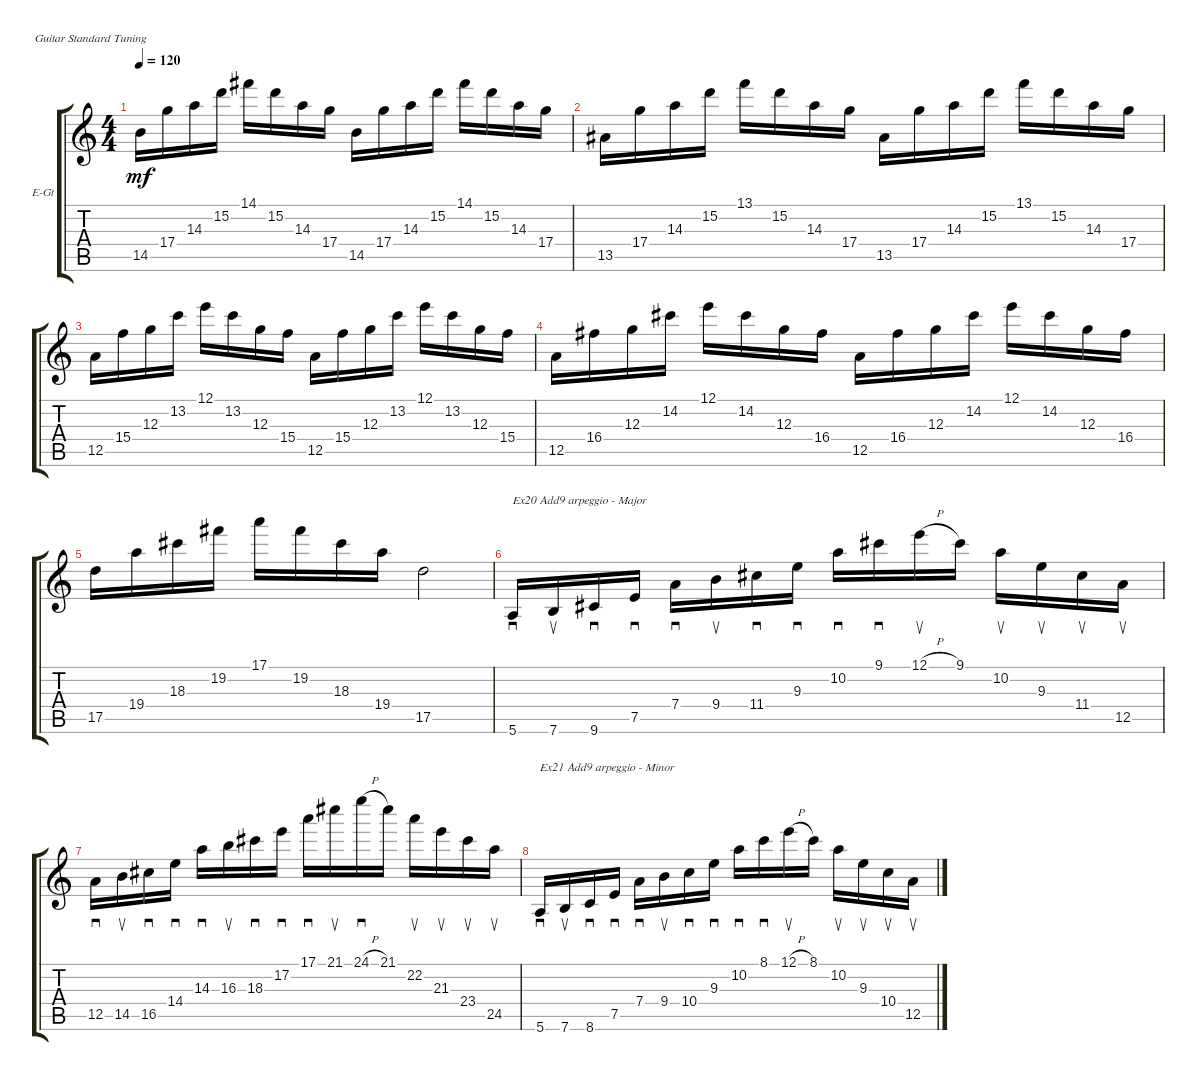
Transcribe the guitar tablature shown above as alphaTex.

\defaultSystemsLayout 4
\bracketExtendMode groupsimilarinstruments
\firstSystemTrackNameOrientation horizontal
\otherSystemsTrackNameOrientation horizontal
\track ("Electric Guitar" "E-Gt") {instrument overdrivenguitar}
\staff {score tabs}
\tuning (E4 B3 G3 D3 A2 E2)
\ts (4 4)
\tempo 120
\clef g2
\ks c
14.5.16{dy mf} 17.4.16 14.3.16 15.2.16 14.1.16 15.2.16 14.3.16 17.4.16 14.5.16 17.4.16 14.3.16 15.2.16 14.1.16 15.2.16 14.3.16 17.4.16 |
13.5.16 17.4.16 14.3.16 15.2.16 13.1.16 15.2.16 14.3.16 17.4.16 13.5.16 17.4.16 14.3.16 15.2.16 13.1.16 15.2.16 14.3.16 17.4.16 |
12.5.16 15.4.16 12.3.16 13.2.16 12.1.16 13.2.16 12.3.16 15.4.16 12.5.16 15.4.16 12.3.16 13.2.16 12.1.16 13.2.16 12.3.16 15.4.16 |
12.5.16 16.4.16 12.3.16 14.2.16 12.1.16 14.2.16 12.3.16 16.4.16 12.5.16 16.4.16 12.3.16 14.2.16 12.1.16 14.2.16 12.3.16 16.4.16 |
17.5.16 19.4.16 18.3.16 19.2.16 17.1.16 19.2.16 18.3.16 19.4.16 17.5.2 |
5.6.16{sd txt "Ex20 Add9 arpeggio - Major"} 7.6.16{su} 9.6.16{sd} 7.5.16{sd} 7.4.16{sd} 9.4.16{su} 11.4.16{sd} 9.3.16{sd} 10.2.16{sd} 9.1.16{sd} 12.1{h}.16{su} 9.1.16 10.2.16{su} 9.3.16{su} 11.4.16{su} 12.5.16{su} |
12.5.16{sd} 14.5.16{su} 16.5.16{sd} 14.4.16{sd} 14.3.16{sd} 16.3.16{su} 18.3.16{sd} 17.2.16{sd} 17.1.16{sd} 21.1.16{su} 24.1{h}.16{sd} 21.1.16 22.2.16{su} 21.3.16{su} 23.4.16{su} 24.5.16{su} |
5.6.16{sd txt "Ex21 Add9 arpeggio - Minor"} 7.6.16{su} 8.6.16{sd} 7.5.16{sd} 7.4.16{sd} 9.4.16{su} 10.4.16{sd} 9.3.16{sd} 10.2.16{sd} 8.1.16{sd} 12.1{h}.16{su} 8.1.16 10.2.16{su} 9.3.16{su} 10.4.16{su} 12.5.16{su}
